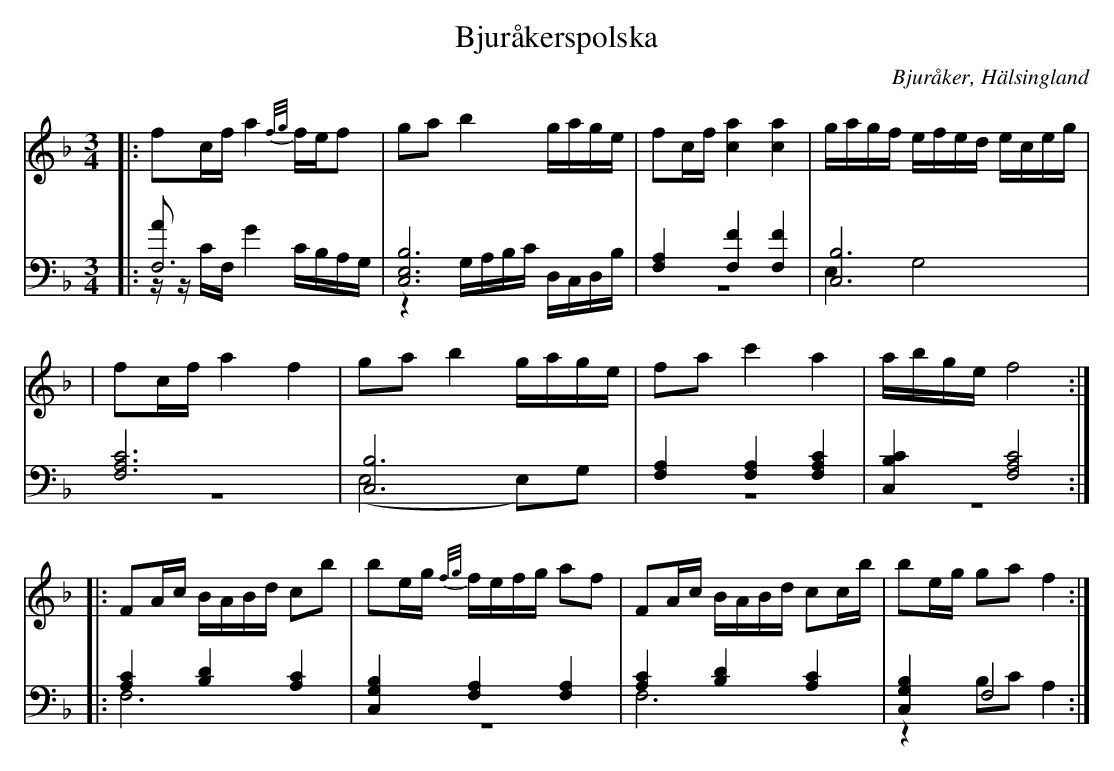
X:1
T: Bjuråkerspolska
O: Bjuråker, Hälsingland
M: 3/4
L: 1/8
K: F
V:1
V:2
V:3 merge
V: 1
|:fc/f/ a2 {f/g/}f/e/f|ga b2 g/a/g/e/|fc/f/ [c2a2] [c2a2]|g/a/g/f/ e/f/e/d/ e/c/e/g/|
|fc/f/ a2 f2|ga b2 g/a/g/e/|fa c'2 a2| a/b/g/e/ f4:|
|:FA/c/ B/A/B/d/ cb|be/g/ {f/g/}f/e/f/g/ af|FA/c/ B/A/B/d/ cc/b/|be/g/ ga f2:|
V:2 clef=bass
|:[F,6A]|[C,6E,6B,6]|[F,2A,2] [F,2F2] [F,2F2]|[C,6B,6]|
[F,6A,6C6]|[C,6B,6]|[F,2A,2] [F,2A,2] [F,2A,2C2]|[C,2B,2C2] [F,4A,4C4]:|
 |:[A,2C2] [B,2D2] [A,2C2]|[C,2G,2B,2] [F,2A,2] [F,2A,2]|[A,2C2] [B,2D2] [A,2C2]|[C,2G,2B,2] F,4 :|
V:3 clef=bass
 |:z/z/C/F,/ G2 C/B,/A,/G,/|z2 G,/A,/B,/C/ D,/C,/D,/B,/|z6|E,2 G,4|
 |z6|(E,4 E,)G,|z6|z6:|
|:F,6|z6|F,6|z2 B,C A,2:|
